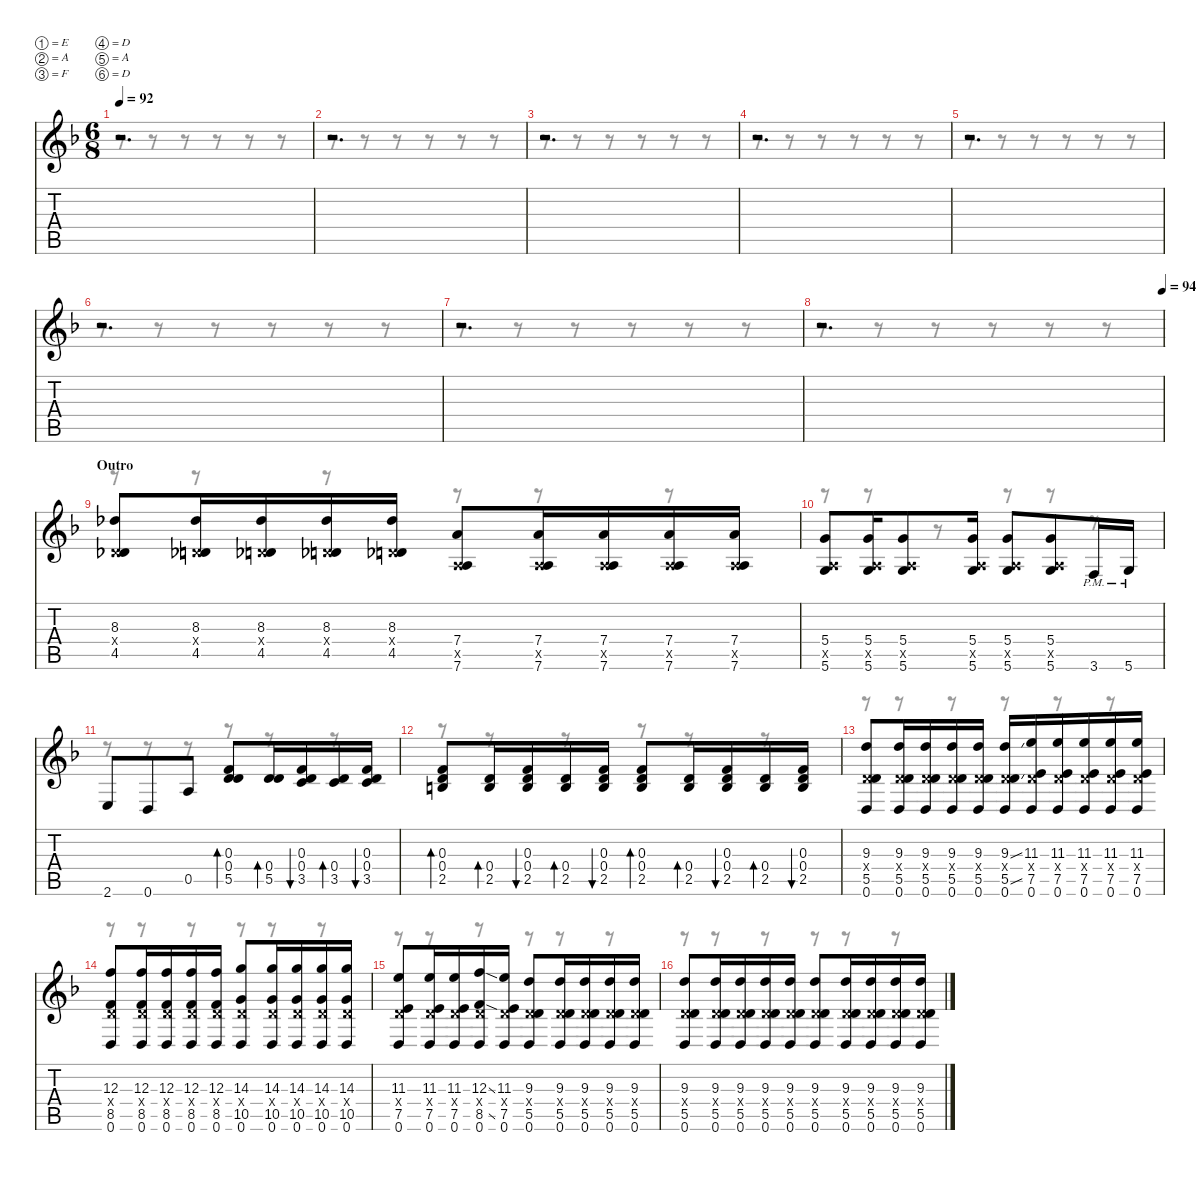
\defaultSystemsLayout 4
\hideDynamics
\bracketExtendMode nobrackets
\singleTrackTrackNamePolicy hidden
\multiTrackTrackNamePolicy hidden
\otherSystemsTrackNameOrientation horizontal
\track ("P. Lindgren" "dist.guit.") {instrument distortionguitar}
\staff {score tabs}
\tuning (E4 A3 F3 D3 A2 D2)
\voice
\ts (6 8)
\tempo 92
\clef g2
\ks dminor
r.2{d dy ff beam Up} |
r.2{d beam Up} |
r.2{d beam Up} |
r.2{d beam Up} |
r.2{d beam Up} |
r.2{d beam Up} |
r.2{d beam Up} |
\tempo (94 1)
r.2{d beam Up} |
\section ("" "Outro")
(8.3{acc b} 0.4{x acc forcenatural} 4.5{acc b}).8{dy f beam Up} (8.3{acc b} 0.4{x acc forcenatural} 4.5{acc b}).16{beam Up} (8.3{acc b} 0.4{x acc forcenatural} 4.5{acc b}).16{beam Up} (8.3{acc b} 0.4{x acc forcenatural} 4.5{acc b}).16{beam Up} (8.3{acc b} 0.4{x acc forcenatural} 4.5{acc b}).16{beam Up} (7.4{acc forcenatural} 0.5{x acc forcenatural} 7.6{acc forcenatural}).8{beam Up} (7.4{acc forcenatural} 0.5{x acc forcenatural} 7.6{acc forcenatural}).16{beam Up} (7.4{acc forcenatural} 0.5{x acc forcenatural} 7.6{acc forcenatural}).16{beam Up} (7.4{acc forcenatural} 0.5{x acc forcenatural} 7.6{acc forcenatural}).16{beam Up} (7.4{acc forcenatural} 0.5{x acc forcenatural} 7.6{acc forcenatural}).16{beam Up} |
(5.4{acc forcenatural} 0.5{x acc forcenatural} 5.6{acc forcenatural}).8{beam Up} (5.4{acc forcenatural} 0.5{x acc forcenatural} 5.6{acc forcenatural}).16{beam Up} (5.4{acc forcenatural} 0.5{x acc forcenatural} 5.6{acc forcenatural}).8{beam Up} (5.4{acc forcenatural} 0.5{x acc forcenatural} 5.6{acc forcenatural}).16{beam Up} (5.4{acc forcenatural} 0.5{x acc forcenatural} 5.6{acc forcenatural}).8{beam Up} (5.4{acc forcenatural} 0.5{x acc forcenatural} 5.6{acc forcenatural}).8{beam Up} 3.6{pm acc forcenatural}.16{dy ff beam Up} 5.6{pm acc forcenatural}.16{beam Up} |
2.6{acc forcenatural}.8{dy f beam Up} 0.6{acc forcenatural}.8{beam Up} 0.5{acc forcenatural}.8{beam Up} (0.3{acc forcenatural} 0.4{acc forcenatural} 5.5{acc forcenatural}).8{bd 60 beam Up} (0.4{acc forcenatural} 5.5{acc forcenatural}).16{bd 60 beam Up} (0.3{acc forcenatural} 0.4{acc forcenatural} 3.5{acc forcenatural}).16{bu 60 beam Up} (0.4{acc forcenatural} 3.5{acc forcenatural}).16{bd 60 beam Up} (0.3{acc forcenatural} 0.4{acc forcenatural} 3.5{acc forcenatural}).16{bu 60 beam Up} |
(0.3{acc forcenatural} 0.4{acc forcenatural} 2.5{acc forcenatural}).8{bd 60 beam Up} (0.4{acc forcenatural} 2.5{acc forcenatural}).16{bd 60 beam Up} (0.3{acc forcenatural} 0.4{acc forcenatural} 2.5{acc forcenatural}).16{bu 60 beam Up} (0.4{acc forcenatural} 2.5{acc forcenatural}).16{bd 60 beam Up} (0.3{acc forcenatural} 0.4{acc forcenatural} 2.5{acc forcenatural}).16{bu 60 beam Up} (0.3{acc forcenatural} 0.4{acc forcenatural} 2.5{acc forcenatural}).8{bd 60 beam Up} (0.4{acc forcenatural} 2.5{acc forcenatural}).16{bd 60 beam Up} (0.3{acc forcenatural} 0.4{acc forcenatural} 2.5{acc forcenatural}).16{bu 60 beam Up} (0.4{acc forcenatural} 2.5{acc forcenatural}).16{bd 60 beam Up} (0.3{acc forcenatural} 0.4{acc forcenatural} 2.5{acc forcenatural}).16{bu 60 beam Up} |
(9.3{acc forcenatural} 0.4{x acc forcenatural} 5.5{acc forcenatural} 0.6{acc forcenatural}).8{beam Up} (9.3{acc forcenatural} 0.4{x acc forcenatural} 5.5{acc forcenatural} 0.6{acc forcenatural}).16{beam Up} (9.3{acc forcenatural} 0.4{x acc forcenatural} 5.5{acc forcenatural} 0.6{acc forcenatural}).16{beam Up} (9.3{acc forcenatural} 0.4{x acc forcenatural} 5.5{acc forcenatural} 0.6{acc forcenatural}).16{beam Up} (9.3{acc forcenatural} 0.4{x acc forcenatural} 5.5{acc forcenatural} 0.6{acc forcenatural}).16{beam Up} (9.3{ss acc forcenatural} 0.4{x acc forcenatural} 5.5{ss acc forcenatural} 0.6{acc forcenatural}).16{beam Up} (11.3{acc forcenatural} 0.4{x acc forcenatural} 7.5{acc forcenatural} 0.6{acc forcenatural}).16{beam Up} (11.3{acc forcenatural} 0.4{x acc forcenatural} 7.5{acc forcenatural} 0.6{acc forcenatural}).16{beam Up} (11.3{acc forcenatural} 0.4{x acc forcenatural} 7.5{acc forcenatural} 0.6{acc forcenatural}).16{beam Up} (11.3{acc forcenatural} 0.4{x acc forcenatural} 7.5{acc forcenatural} 0.6{acc forcenatural}).16{beam Up} (11.3{acc forcenatural} 0.4{x acc forcenatural} 7.5{acc forcenatural} 0.6{acc forcenatural}).16{beam Up} |
(12.3{acc forcenatural} 0.4{x acc forcenatural} 8.5{acc forcenatural} 0.6{acc forcenatural}).8{beam Up} (12.3{acc forcenatural} 0.4{x acc forcenatural} 8.5{acc forcenatural} 0.6{acc forcenatural}).16{beam Up} (12.3{acc forcenatural} 0.4{x acc forcenatural} 8.5{acc forcenatural} 0.6{acc forcenatural}).16{beam Up} (12.3{acc forcenatural} 0.4{x acc forcenatural} 8.5{acc forcenatural} 0.6{acc forcenatural}).16{beam Up} (12.3{acc forcenatural} 0.4{x acc forcenatural} 8.5{acc forcenatural} 0.6{acc forcenatural}).16{beam Up} (14.3{acc forcenatural} 0.4{x acc forcenatural} 10.5{acc forcenatural} 0.6{acc forcenatural}).8{beam Up} (14.3{acc forcenatural} 0.4{x acc forcenatural} 10.5{acc forcenatural} 0.6{acc forcenatural}).16{beam Up} (14.3{acc forcenatural} 0.4{x acc forcenatural} 10.5{acc forcenatural} 0.6{acc forcenatural}).16{beam Up} (14.3{acc forcenatural} 0.4{x acc forcenatural} 10.5{acc forcenatural} 0.6{acc forcenatural}).16{beam Up} (14.3{acc forcenatural} 0.4{x acc forcenatural} 10.5{acc forcenatural} 0.6{acc forcenatural}).16{beam Up} |
(11.3{acc forcenatural} 0.4{x acc forcenatural} 7.5{acc forcenatural} 0.6{acc forcenatural}).8{beam Up} (11.3{acc forcenatural} 0.4{x acc forcenatural} 7.5{acc forcenatural} 0.6{acc forcenatural}).16{beam Up} (11.3{acc forcenatural} 0.4{x acc forcenatural} 7.5{acc forcenatural} 0.6{acc forcenatural}).16{beam Up} (12.3{ss acc forcenatural} 0.4{x acc forcenatural} 8.5{ss acc forcenatural} 0.6{acc forcenatural}).16{beam Up} (11.3{acc forcenatural} 0.4{x acc forcenatural} 7.5{acc forcenatural} 0.6{acc forcenatural}).16{dy ff beam Up} (9.3{acc forcenatural} 0.4{x acc forcenatural} 5.5{acc forcenatural} 0.6{acc forcenatural}).8{dy f beam Up} (9.3{acc forcenatural} 0.4{x acc forcenatural} 5.5{acc forcenatural} 0.6{acc forcenatural}).16{beam Up} (9.3{acc forcenatural} 0.4{x acc forcenatural} 5.5{acc forcenatural} 0.6{acc forcenatural}).16{beam Up} (9.3{acc forcenatural} 0.4{x acc forcenatural} 5.5{acc forcenatural} 0.6{acc forcenatural}).16{beam Up} (9.3{acc forcenatural} 0.4{x acc forcenatural} 5.5{acc forcenatural} 0.6{acc forcenatural}).16{beam Up} |
(9.3{acc forcenatural} 0.4{x acc forcenatural} 5.5{acc forcenatural} 0.6{acc forcenatural}).8{beam Up} (9.3{acc forcenatural} 0.4{x acc forcenatural} 5.5{acc forcenatural} 0.6{acc forcenatural}).16{beam Up} (9.3{acc forcenatural} 0.4{x acc forcenatural} 5.5{acc forcenatural} 0.6{acc forcenatural}).16{beam Up} (9.3{acc forcenatural} 0.4{x acc forcenatural} 5.5{acc forcenatural} 0.6{acc forcenatural}).16{beam Up} (9.3{acc forcenatural} 0.4{x acc forcenatural} 5.5{acc forcenatural} 0.6{acc forcenatural}).16{beam Up} (9.3{acc forcenatural} 0.4{x acc forcenatural} 5.5{acc forcenatural} 0.6{acc forcenatural}).8{beam Up} (9.3{acc forcenatural} 0.4{x acc forcenatural} 5.5{acc forcenatural} 0.6{acc forcenatural}).16{beam Up} (9.3{acc forcenatural} 0.4{x acc forcenatural} 5.5{acc forcenatural} 0.6{acc forcenatural}).16{beam Up} (9.3{acc forcenatural} 0.4{x acc forcenatural} 5.5{acc forcenatural} 0.6{acc forcenatural}).16{beam Up} (9.3{acc forcenatural} 0.4{x acc forcenatural} 5.5{acc forcenatural} 0.6{acc forcenatural}).16{beam Up}
\voice
\clef g2
\ottava regular
\simile none
\ks dminor
r.8{dy mf beam Down} r.8{beam Down} r.8{beam Down} r.8{beam Down} r.8{beam Down} r.8{beam Down} |
r.8{beam Down} r.8{beam Down} r.8{beam Down} r.8{beam Down} r.8{beam Down} r.8{beam Down} |
r.8{beam Down} r.8{beam Down} r.8{beam Down} r.8{beam Down} r.8{beam Down} r.8{beam Down} |
r.8{beam Down} r.8{beam Down} r.8{beam Down} r.8{beam Down} r.8{beam Down} r.8{beam Down} |
r.8{beam Down} r.8{beam Down} r.8{beam Down} r.8{beam Down} r.8{beam Down} r.8{beam Down} |
r.8{beam Down} r.8{beam Down} r.8{beam Down} r.8{beam Down} r.8{beam Down} r.8{beam Down} |
r.8{beam Down} r.8{beam Down} r.8{beam Down} r.8{beam Down} r.8{beam Down} r.8{beam Down} |
r.8{beam Down} r.8{beam Down} r.8{beam Down} r.8{beam Down} r.8{beam Down} r.8{beam Down} |
r.8{beam Down} r.8{beam Down} r.8{beam Down} r.8{beam Down} r.8{beam Down} r.8{beam Down} |
r.8{beam Down} r.8{beam Down} r.8{beam Down} r.8{beam Down} r.8{beam Down} r.8{beam Down} |
r.8{beam Down} r.8{beam Down} r.8{beam Down} r.8{beam Down} r.8{beam Down} r.8{beam Down} |
r.8{beam Down} r.8{beam Down} r.8{beam Down} r.8{beam Down} r.8{beam Down} r.8{beam Down} |
r.8{beam Down} r.8{beam Down} r.8{beam Down} r.8{beam Down} r.8{beam Down} r.8{beam Down} |
r.8{beam Down} r.8{beam Down} r.8{beam Down} r.8{beam Down} r.8{beam Down} r.8{beam Down} |
r.8{beam Down} r.8{beam Down} r.8{beam Down} r.8{beam Down} r.8{beam Down} r.8{beam Down} |
r.8{beam Down} r.8{beam Down} r.8{beam Down} r.8{beam Down} r.8{beam Down} r.8{beam Down}
